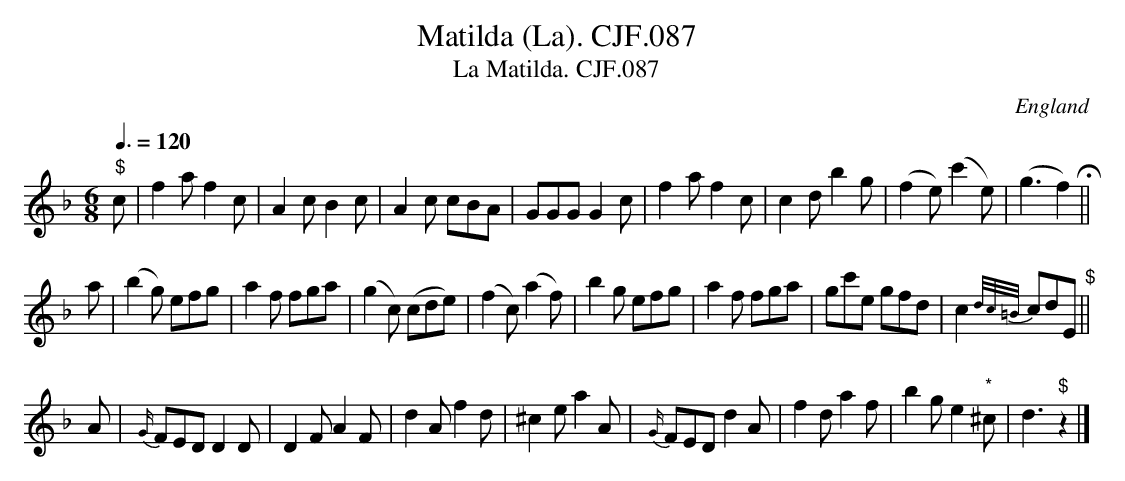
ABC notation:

X:1
T:Matilda (La). CJF.087
T:La Matilda. CJF.087
L:1/8
M:6/8
O:England
Q:3/8=120
K:F
"$"c|f2a f2c|A2c B2c|A2c cBA|GGG G2c|\
f2a f2c|c2d b2g|(f2e) (c'2e)|(g3 f2)H||!
a|(b2g) efg|a2f fga|(g2c) (cde)|(f2c) (a2f)|\
b2g efg|a2f fga|gc'e gfd|c2 {d/c/=B/}cdE"$"||!
A|{G/}FED D2D|D2F A2F|d2A f2d|^c2e a2A|\
{G/}FED d2A|f2d a2f|b2g e2"*"^c|d3"$"z2|]
